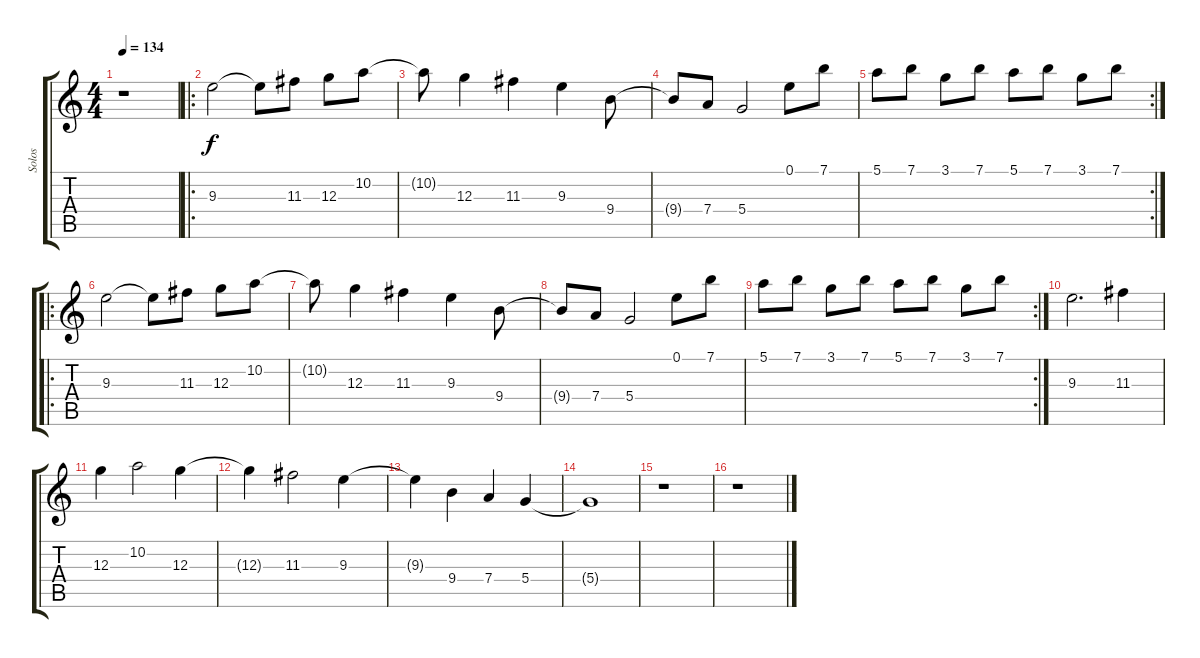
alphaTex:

\track ("Solos" "Solos") {instrument distortionguitar}
\staff {score tabs}
\tuning (E4 B3 G3 D3 A2 E2) {hide}
\ts (4 4)
\tempo 134
\clef g2
\ks c
r.1{dy f} |
\ro
9.3.2 9.3{t}.8 11.3.8 12.3.8 10.2.8 |
10.2{t}.8 12.3.4 11.3.4 9.3.4 9.4.8 |
9.4{t}.8 7.4.8 5.4.2 0.1.8 7.1.8 |
\rc 2
5.1.8 7.1.8 3.1.8 7.1.8 5.1.8 7.1.8 3.1.8 7.1.8 |
\ro
9.3.2 9.3{t}.8 11.3.8 12.3.8 10.2.8 |
10.2{t}.8 12.3.4 11.3.4 9.3.4 9.4.8 |
9.4{t}.8 7.4.8 5.4.2 0.1.8 7.1.8 |
\rc 2
5.1.8 7.1.8 3.1.8 7.1.8 5.1.8 7.1.8 3.1.8 7.1.8 |
9.3.2{d} 11.3.4 |
12.3.4 10.2.2 12.3.4 |
12.3{t}.4 11.3.2 9.3.4 |
9.3{t}.4 9.4.4 7.4.4 5.4.4 |
5.4{t}.1 |
r.1 |
r.1
